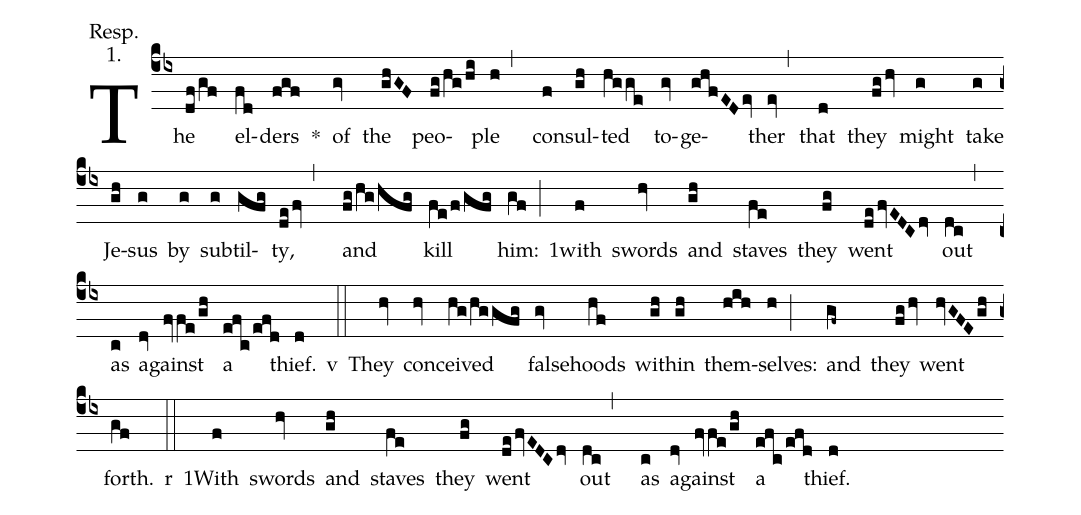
annotation: Resp.;
annotation: 1.;
%%
(cb4) The(df/gf) el(fd)ders(fgf) <sp>*</sp>() of(gv) the(ghGF) peo(fg/hg/hi)ple(h,) con(f)sul(gh)ted(hgge) to(gv)ge(ghfEDev)ther(ev,) that(d) they(fghv) might(g) take(g) Je(gh)sus(g) by(g) sub(g)til(gfg)ty,(defv,) and(fg/hg/hfg) kill(fe/f/gfg) him:(gf;) <sp>1</sp>with(f) swords(hv) and(gh) staves(fe) they(fg) went(defvEDCdv) out(dc,) as(c) a(dv)gainst(fvfe/gh) a(efc/efd) thief.(d)

<sp>v</sp>(::) They(hv) con(hv)ceived(hg/hggfg) false(gv)hoods(hf) with(gh)in(gh) them(hih)selves:(h;) and(gf~) they(fghv) went(hvGFEgh) forth.(gf)

<sp>r</sp>(::) <sp>1</sp>With(f) swords(hv) and(gh) staves(fe) they(fg) went(defvEDCdv) out(dc,) as(c) a(dv)gainst(fvfe/gh) a(efc/efd) thief.(d)
